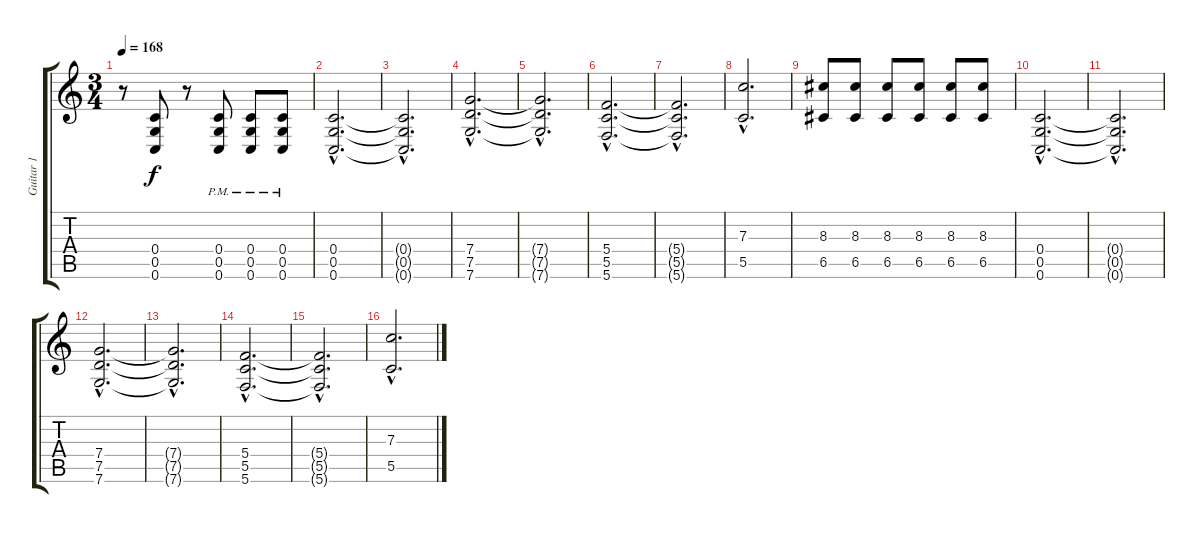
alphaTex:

\track ("Guitar 1" "Guitar 1") {instrument distortionguitar}
\staff {score tabs}
\tuning (D4 A3 F3 C3 G2 C2) {hide}
\ts (3 4)
\tempo 168
\clef g2
\ks c
r.8{dy f} (0.4 0.5 0.6).8 r.8 (0.4{pm} 0.5{pm} 0.6{pm}).8 (0.4{pm} 0.5{pm} 0.6{pm}).8 (0.4{pm} 0.5{pm} 0.6{pm}).8 |
(0.4{hac} 0.5{hac} 0.6{hac}).2{d} |
(0.4{hac t} 0.5{hac t} 0.6{hac t}).2{d} |
(7.4{hac} 7.5{hac} 7.6{hac}).2{d} |
(7.4{hac t} 7.5{hac t} 7.6{hac t}).2{d} |
(5.4{hac} 5.5{hac} 5.6{hac}).2{d} |
(5.4{hac t} 5.5{hac t} 5.6{hac t}).2{d} |
(7.3{hac} 5.5{hac}).2{d} |
(8.3 6.5).8 (8.3 6.5).8 (8.3 6.5).8 (8.3 6.5).8 (8.3 6.5).8 (8.3 6.5).8 |
(0.4{hac} 0.5{hac} 0.6{hac}).2{d} |
(0.4{hac t} 0.5{hac t} 0.6{hac t}).2{d} |
(7.4{hac} 7.5{hac} 7.6{hac}).2{d} |
(7.4{hac t} 7.5{hac t} 7.6{hac t}).2{d} |
(5.4{hac} 5.5{hac} 5.6{hac}).2{d} |
(5.4{hac t} 5.5{hac t} 5.6{hac t}).2{d} |
(7.3{hac} 5.5{hac}).2{d}
